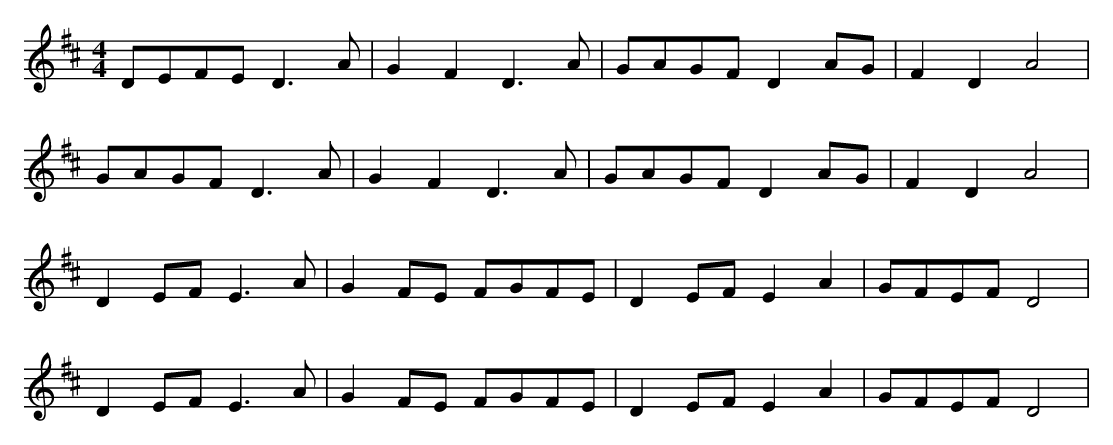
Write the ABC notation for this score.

X:1
M:4/4
K:D
DEFE D3 A|G2 F2 D3 A|GAGF D2 AG|F2 D2 A4|
GAGF D3 A|G2 F2 D3 A|GAGF D2 AG|F2 D2 A4|
D2 EF E3 A|G2 FE FGFE|D2 EF E2 A2|GFEF D4|
D2 EF E3 A|G2 FE FGFE|D2 EF E2 A2|GFEF D4|
